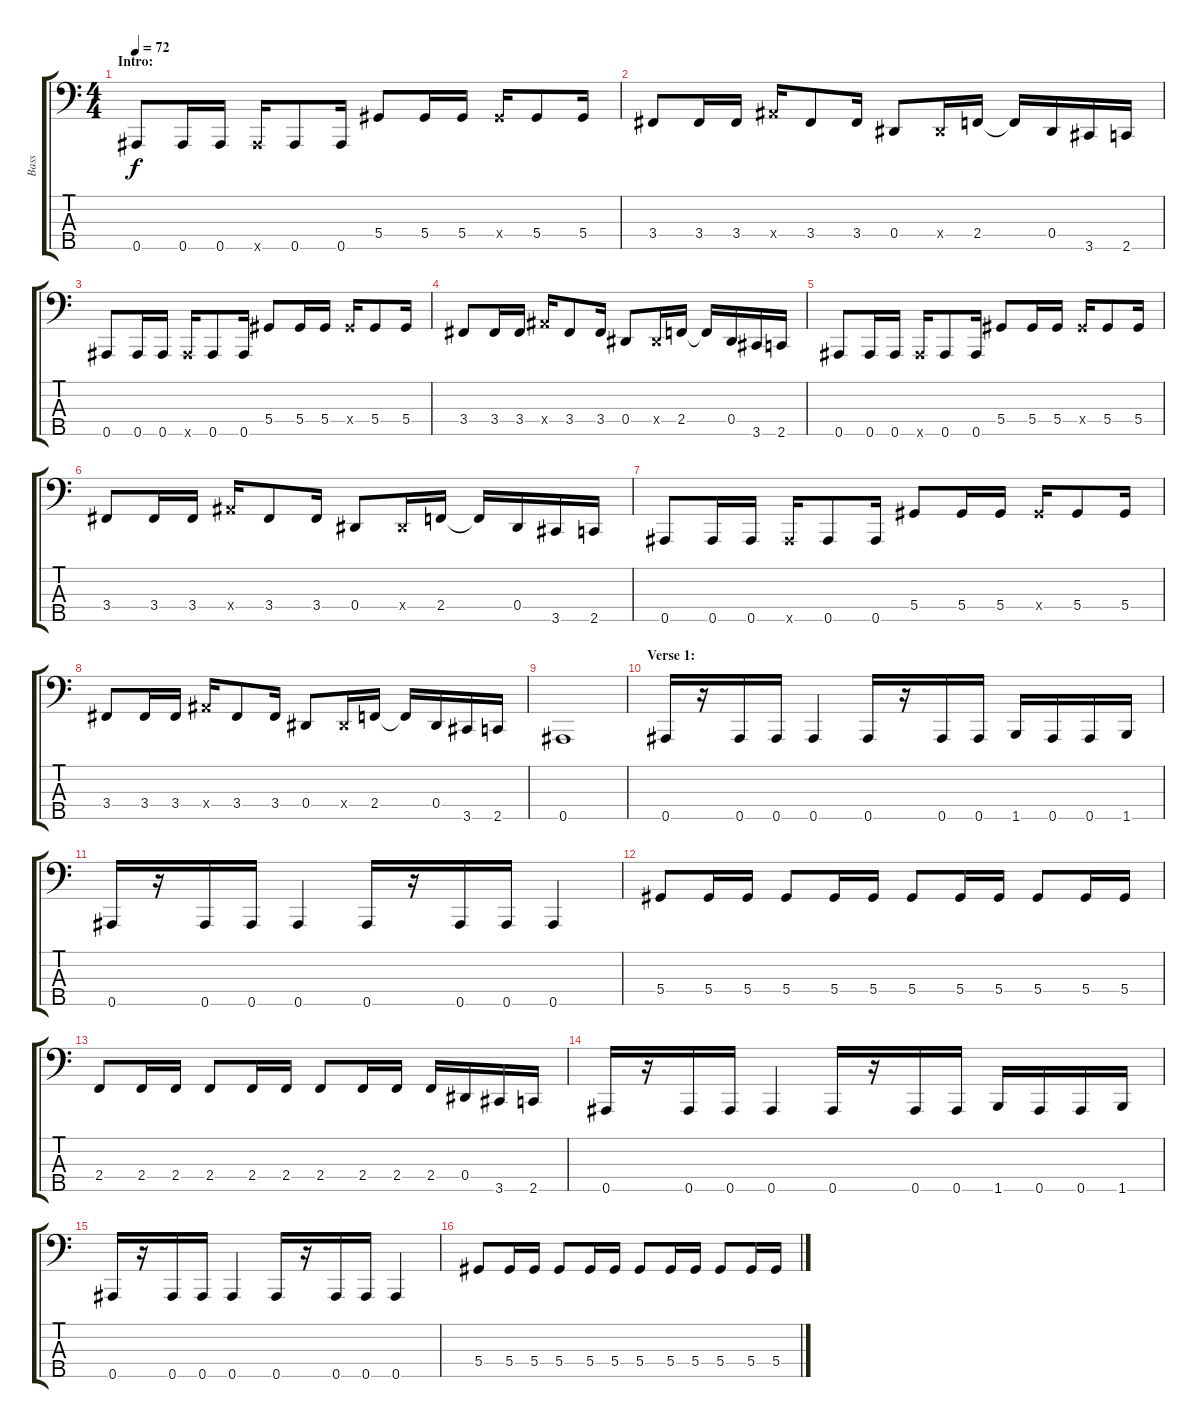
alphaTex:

\track ("Bass" "Bass") {instrument slapbass2}
\staff {score tabs}
\tuning (Gb2 Db2 Ab1 Eb1 Bb0) {hide}
\ts (4 4)
\section ("" "Intro:")
\tempo 72
\clef f4
\ks c
0.5.8{dy f instrument slapbass2} 0.5.16 0.5.16 0.5{x}.16 0.5.8 0.5.16 5.4.8 5.4.16 5.4.16 5.4{x}.16 5.4.8 5.4.16 |
3.4.8 3.4.16 3.4.16 7.4{x}.16 3.4.8 3.4.16 0.4.8 0.4{x}.16 2.4.16 2.4{t}.16 0.4.16 3.5.16 2.5.16 |
0.5.8 0.5.16 0.5.16 0.5{x}.16 0.5.8 0.5.16 5.4.8 5.4.16 5.4.16 5.4{x}.16 5.4.8 5.4.16 |
3.4.8 3.4.16 3.4.16 7.4{x}.16 3.4.8 3.4.16 0.4.8 0.4{x}.16 2.4.16 2.4{t}.16 0.4.16 3.5.16 2.5.16 |
0.5.8 0.5.16 0.5.16 0.5{x}.16 0.5.8 0.5.16 5.4.8 5.4.16 5.4.16 5.4{x}.16 5.4.8 5.4.16 |
3.4.8 3.4.16 3.4.16 7.4{x}.16 3.4.8 3.4.16 0.4.8 0.4{x}.16 2.4.16 2.4{t}.16 0.4.16 3.5.16 2.5.16 |
0.5.8 0.5.16 0.5.16 0.5{x}.16 0.5.8 0.5.16 5.4.8 5.4.16 5.4.16 5.4{x}.16 5.4.8 5.4.16 |
3.4.8 3.4.16 3.4.16 7.4{x}.16 3.4.8 3.4.16 0.4.8 0.4{x}.16 2.4.16 2.4{t}.16 0.4.16 3.5.16 2.5.16 |
0.5.1 |
\section ("" "Verse 1:")
0.5.16 r.16 0.5.16 0.5.16 0.5.4 0.5.16 r.16 0.5.16 0.5.16 1.5.16 0.5.16 0.5.16 1.5.16 |
0.5.16 r.16 0.5.16 0.5.16 0.5.4 0.5.16 r.16 0.5.16 0.5.16 0.5.4 |
5.4.8 5.4.16 5.4.16 5.4.8 5.4.16 5.4.16 5.4.8 5.4.16 5.4.16 5.4.8 5.4.16 5.4.16 |
2.4.8 2.4.16 2.4.16 2.4.8 2.4.16 2.4.16 2.4.8 2.4.16 2.4.16 2.4.16 0.4.16 3.5.16 2.5.16 |
0.5.16 r.16 0.5.16 0.5.16 0.5.4 0.5.16 r.16 0.5.16 0.5.16 1.5.16 0.5.16 0.5.16 1.5.16 |
0.5.16 r.16 0.5.16 0.5.16 0.5.4 0.5.16 r.16 0.5.16 0.5.16 0.5.4 |
5.4.8 5.4.16 5.4.16 5.4.8 5.4.16 5.4.16 5.4.8 5.4.16 5.4.16 5.4.8 5.4.16 5.4.16
